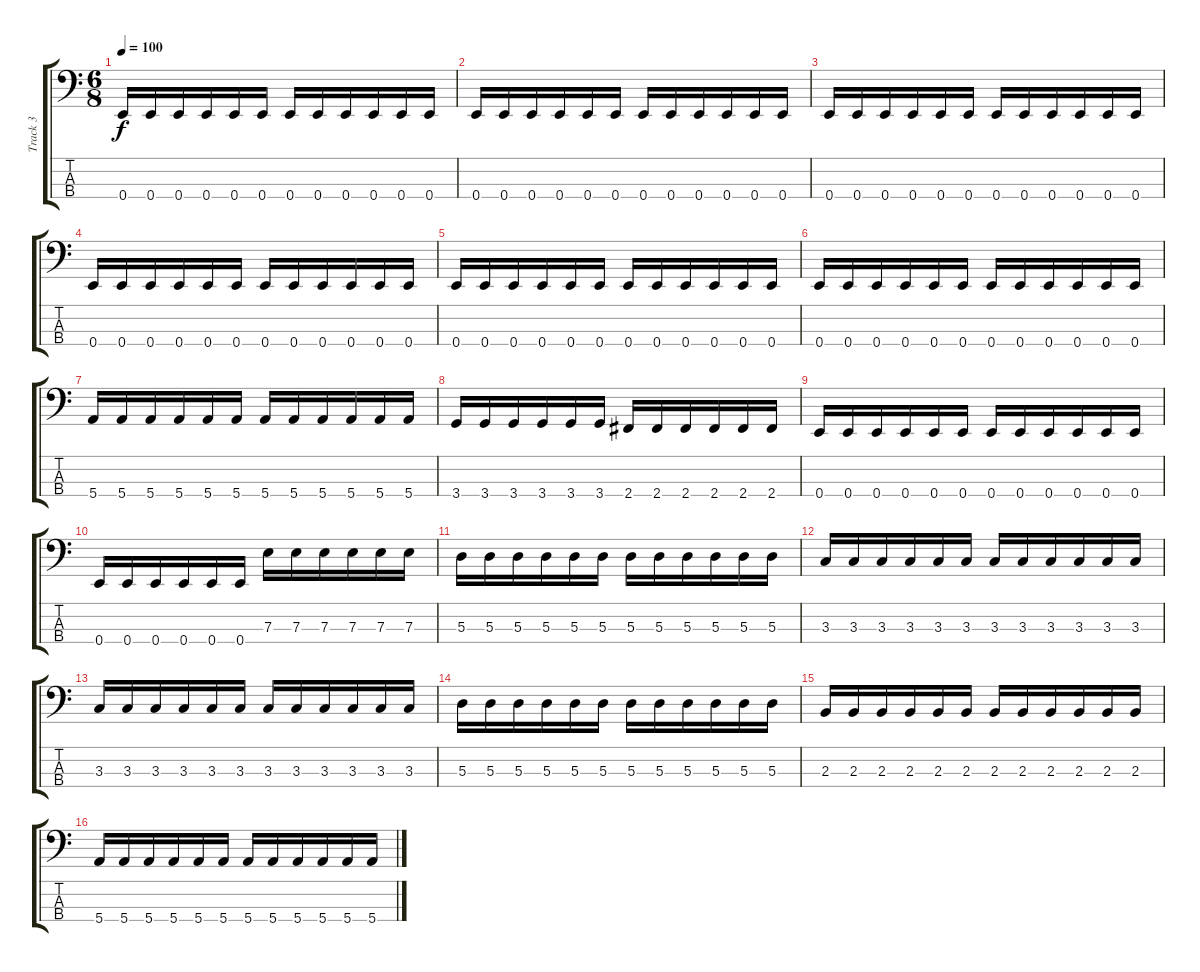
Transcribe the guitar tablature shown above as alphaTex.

\track ("Track 3" "Track 3") {instrument electricbassfinger}
\staff {score tabs}
\tuning (G2 D2 A1 E1) {hide}
\ts (6 8)
\tempo 100
\clef f4
\ks c
0.4.16{dy f} 0.4.16 0.4.16 0.4.16 0.4.16 0.4.16 0.4.16 0.4.16 0.4.16 0.4.16 0.4.16 0.4.16 |
0.4.16 0.4.16 0.4.16 0.4.16 0.4.16 0.4.16 0.4.16 0.4.16 0.4.16 0.4.16 0.4.16 0.4.16 |
0.4.16 0.4.16 0.4.16 0.4.16 0.4.16 0.4.16 0.4.16 0.4.16 0.4.16 0.4.16 0.4.16 0.4.16 |
0.4.16 0.4.16 0.4.16 0.4.16 0.4.16 0.4.16 0.4.16 0.4.16 0.4.16 0.4.16 0.4.16 0.4.16 |
0.4.16 0.4.16 0.4.16 0.4.16 0.4.16 0.4.16 0.4.16 0.4.16 0.4.16 0.4.16 0.4.16 0.4.16 |
0.4.16 0.4.16 0.4.16 0.4.16 0.4.16 0.4.16 0.4.16 0.4.16 0.4.16 0.4.16 0.4.16 0.4.16 |
5.4.16 5.4.16 5.4.16 5.4.16 5.4.16 5.4.16 5.4.16 5.4.16 5.4.16 5.4.16 5.4.16 5.4.16 |
3.4.16 3.4.16 3.4.16 3.4.16 3.4.16 3.4.16 2.4.16 2.4.16 2.4.16 2.4.16 2.4.16 2.4.16 |
0.4.16 0.4.16 0.4.16 0.4.16 0.4.16 0.4.16 0.4.16 0.4.16 0.4.16 0.4.16 0.4.16 0.4.16 |
0.4.16 0.4.16 0.4.16 0.4.16 0.4.16 0.4.16 7.3.16 7.3.16 7.3.16 7.3.16 7.3.16 7.3.16 |
5.3.16 5.3.16 5.3.16 5.3.16 5.3.16 5.3.16 5.3.16 5.3.16 5.3.16 5.3.16 5.3.16 5.3.16 |
3.3.16 3.3.16 3.3.16 3.3.16 3.3.16 3.3.16 3.3.16 3.3.16 3.3.16 3.3.16 3.3.16 3.3.16 |
3.3.16 3.3.16 3.3.16 3.3.16 3.3.16 3.3.16 3.3.16 3.3.16 3.3.16 3.3.16 3.3.16 3.3.16 |
5.3.16 5.3.16 5.3.16 5.3.16 5.3.16 5.3.16 5.3.16 5.3.16 5.3.16 5.3.16 5.3.16 5.3.16 |
2.3.16 2.3.16 2.3.16 2.3.16 2.3.16 2.3.16 2.3.16 2.3.16 2.3.16 2.3.16 2.3.16 2.3.16 |
5.4.16 5.4.16 5.4.16 5.4.16 5.4.16 5.4.16 5.4.16 5.4.16 5.4.16 5.4.16 5.4.16 5.4.16
